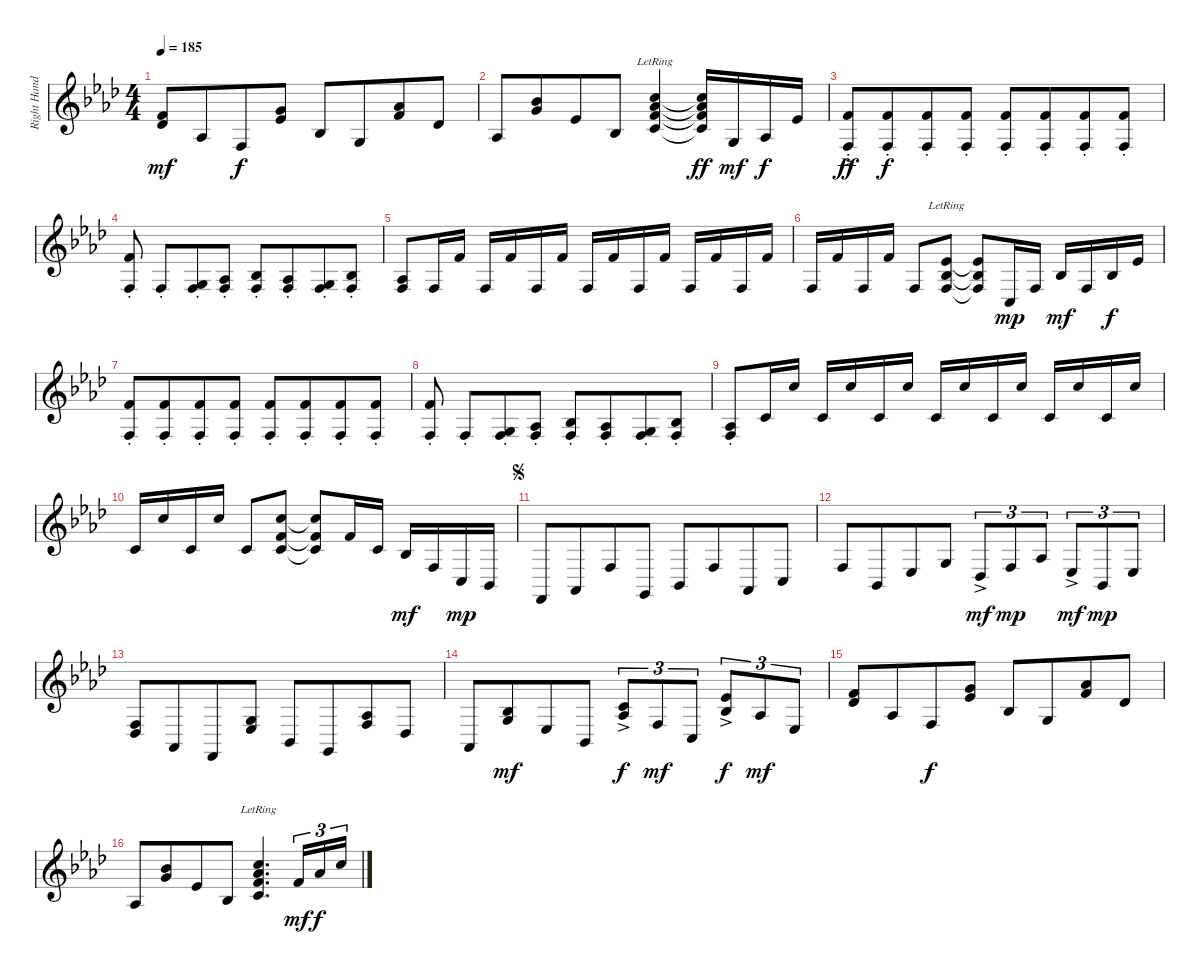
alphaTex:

\track ("Right Hand" "Right Hand") {instrument acousticgrandpiano}
\staff {score}
\tuning (E4 B3 G3 D3 A2 E2 B1) {hide}
\ts (4 4)
\tempo 185
\clef g2
\ks ab
(1.1 2.2).8{dy mf} 1.3.8{beam merge} 3.4.8{dy f} (3.1 4.2).8 3.3.8 0.3.8{beam merge} (4.1 6.2).8 2.2.8 |
1.3.8 (6.1 8.2).8{beam merge} 4.2.8 3.3.8 (8.1 9.2 10.3 10.4{lr}).4 (8.1{t} 9.2{t} 10.3{t} 10.4{t}).16{dy ff} 0.3.16{dy mf} 1.3.16{dy f} 4.2.16 |
(1.1{ac st} 3.4{ac st}).8{dy ff} (1.1{st} 3.4{st}).8{dy f beam merge} (1.1{st} 3.4{st}).8 (1.1{st} 3.4{st}).8 (1.1{st} 3.4{st}).8 (1.1{st} 3.4{st}).8{beam merge} (1.1{st} 3.4{st}).8 (1.1{st} 3.4{st}).8 |
(1.1{st} 3.4{st}).8{beam split} 3.4{st}.8{beam merge} (0.3{st} 3.4{st}).8 (1.3{st} 3.4{st}).8 (3.3{st} 3.4{st}).8 (1.3{st} 3.4{st}).8{beam merge} (0.3{st} 3.4{st}).8 (3.3{st} 3.4{st}).8 |
(1.3 3.4).8 3.4.16 1.1.16 3.4.16 1.1.16 3.4.16 1.1.16 3.4.16 1.1.16 3.4.16 1.1.16 3.4.16 1.1.16 3.4.16 1.1.16 |
3.4.16 1.1.16 3.4.16 1.1.16 3.4.8 (4.2{lr} 3.3{lr} 3.4{lr}).8 (4.2{t} 3.3{t} 3.4{t}).8 3.5.16{dy mp} 3.4.16 3.3.16{dy mf} 3.4.16 3.3.16{dy f} 4.2.16 |
(1.1{st} 3.4{st}).8 (1.1{st} 3.4{st}).8{beam merge} (1.1{st} 3.4{st}).8 (1.1{st} 3.4{st}).8 (1.1{st} 3.4{st}).8 (1.1{st} 3.4{st}).8{beam merge} (1.1{st} 3.4{st}).8 (1.1{st} 3.4{st}).8 |
(1.1{st} 3.4{st}).8{beam split} 3.4{st}.8{beam merge} (0.3{st} 3.4{st}).8 (1.3{st} 3.4{st}).8 (3.3{st} 3.4{st}).8 (1.3{st} 3.4{st}).8{beam merge} (0.3{st} 3.4{st}).8 (3.3{st} 3.4{st}).8 |
(1.3{st} 3.4{st}).8 1.2.16 8.1.16 1.2.16 8.1.16 1.2.16 8.1.16 1.2.16 8.1.16 1.2.16 8.1.16 1.2.16 8.1.16 1.2.16 8.1.16 |
1.2.16 8.1.16 1.2.16 8.1.16 1.2.8 (8.1 1.2 10.3).8 (8.1{t} 1.2{t} 10.3{t}).8 1.1.16 1.2.16 3.3.16{dy mf} 3.4.16 3.5.16{dy mp} 1.5.16 |
\jump segno
1.6.8 4.6.8{beam merge} 3.4.8 3.6.8 6.6.8 3.4.8{beam merge} 4.6.8 3.5.8 |
3.4.8 1.5.8{beam merge} 1.4.8 0.3.8 4.5{ac}.8{tu (3 2) dy mf} 3.4.8{tu (3 2) dy mp} 1.3.8{tu (3 2)} 1.4{ac}.8{tu (3 2) dy mf} 1.5.8{tu (3 2) dy mp} 1.4.8{tu (3 2)} |
(3.4 4.5).8 4.6.8{beam merge} 1.6.8 (0.3 1.4).8 1.5.8 3.6.8{beam merge} (1.3 3.4).8 4.5.8 |
4.6.8 (0.3 8.4).8{dy mf beam merge} 1.4.8 1.5.8 (1.2{ac} 1.3{ac}).8{tu (3 2) dy f} 3.4.8{tu (3 2) dy mf} 3.5.8{tu (3 2)} (4.2{ac} 3.3{ac}).8{tu (3 2) dy f} 1.3.8{tu (3 2) dy mf} 1.4.8{tu (3 2)} |
(1.1 2.2).8 1.3.8{beam merge} 3.4.8{dy f} (3.1 4.2).8 3.3.8 0.3.8{beam merge} (4.1 6.2).8 2.2.8 |
1.3.8 (6.1 8.2).8{beam merge} 4.2.8 3.3.8 (8.1 9.2 10.3 10.4{lr}).4{d} 1.1.16{tu (3 2) dy mf} 4.1.16{tu (3 2) dy f} 8.1.16{tu (3 2)}
